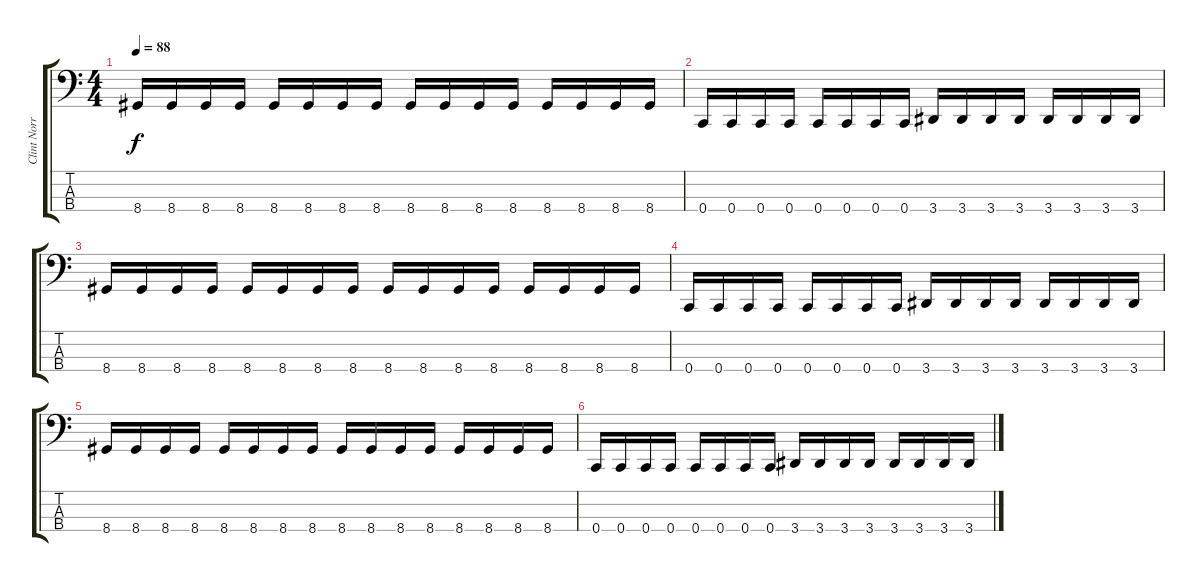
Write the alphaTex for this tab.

\track ("Clint Norris" "Clint Norr") {instrument electricbasspick}
\staff {score tabs}
\tuning (F2 C2 G1 C1) {hide}
\ts (4 4)
\tempo 88
\clef f4
\ks c
8.4.16{dy f} 8.4.16 8.4.16 8.4.16 8.4.16 8.4.16 8.4.16 8.4.16 8.4.16 8.4.16 8.4.16 8.4.16 8.4.16 8.4.16 8.4.16 8.4.16 |
0.4.16 0.4.16 0.4.16 0.4.16 0.4.16 0.4.16 0.4.16 0.4.16 3.4.16 3.4.16 3.4.16 3.4.16 3.4.16 3.4.16 3.4.16 3.4.16 |
8.4.16 8.4.16 8.4.16 8.4.16 8.4.16 8.4.16 8.4.16 8.4.16 8.4.16 8.4.16 8.4.16 8.4.16 8.4.16 8.4.16 8.4.16 8.4.16 |
0.4.16 0.4.16 0.4.16 0.4.16 0.4.16 0.4.16 0.4.16 0.4.16 3.4.16 3.4.16 3.4.16 3.4.16 3.4.16 3.4.16 3.4.16 3.4.16 |
8.4.16 8.4.16 8.4.16 8.4.16 8.4.16 8.4.16 8.4.16 8.4.16 8.4.16 8.4.16 8.4.16 8.4.16 8.4.16 8.4.16 8.4.16 8.4.16 |
0.4.16 0.4.16 0.4.16 0.4.16 0.4.16 0.4.16 0.4.16 0.4.16 3.4.16 3.4.16 3.4.16 3.4.16 3.4.16 3.4.16 3.4.16 3.4.16
